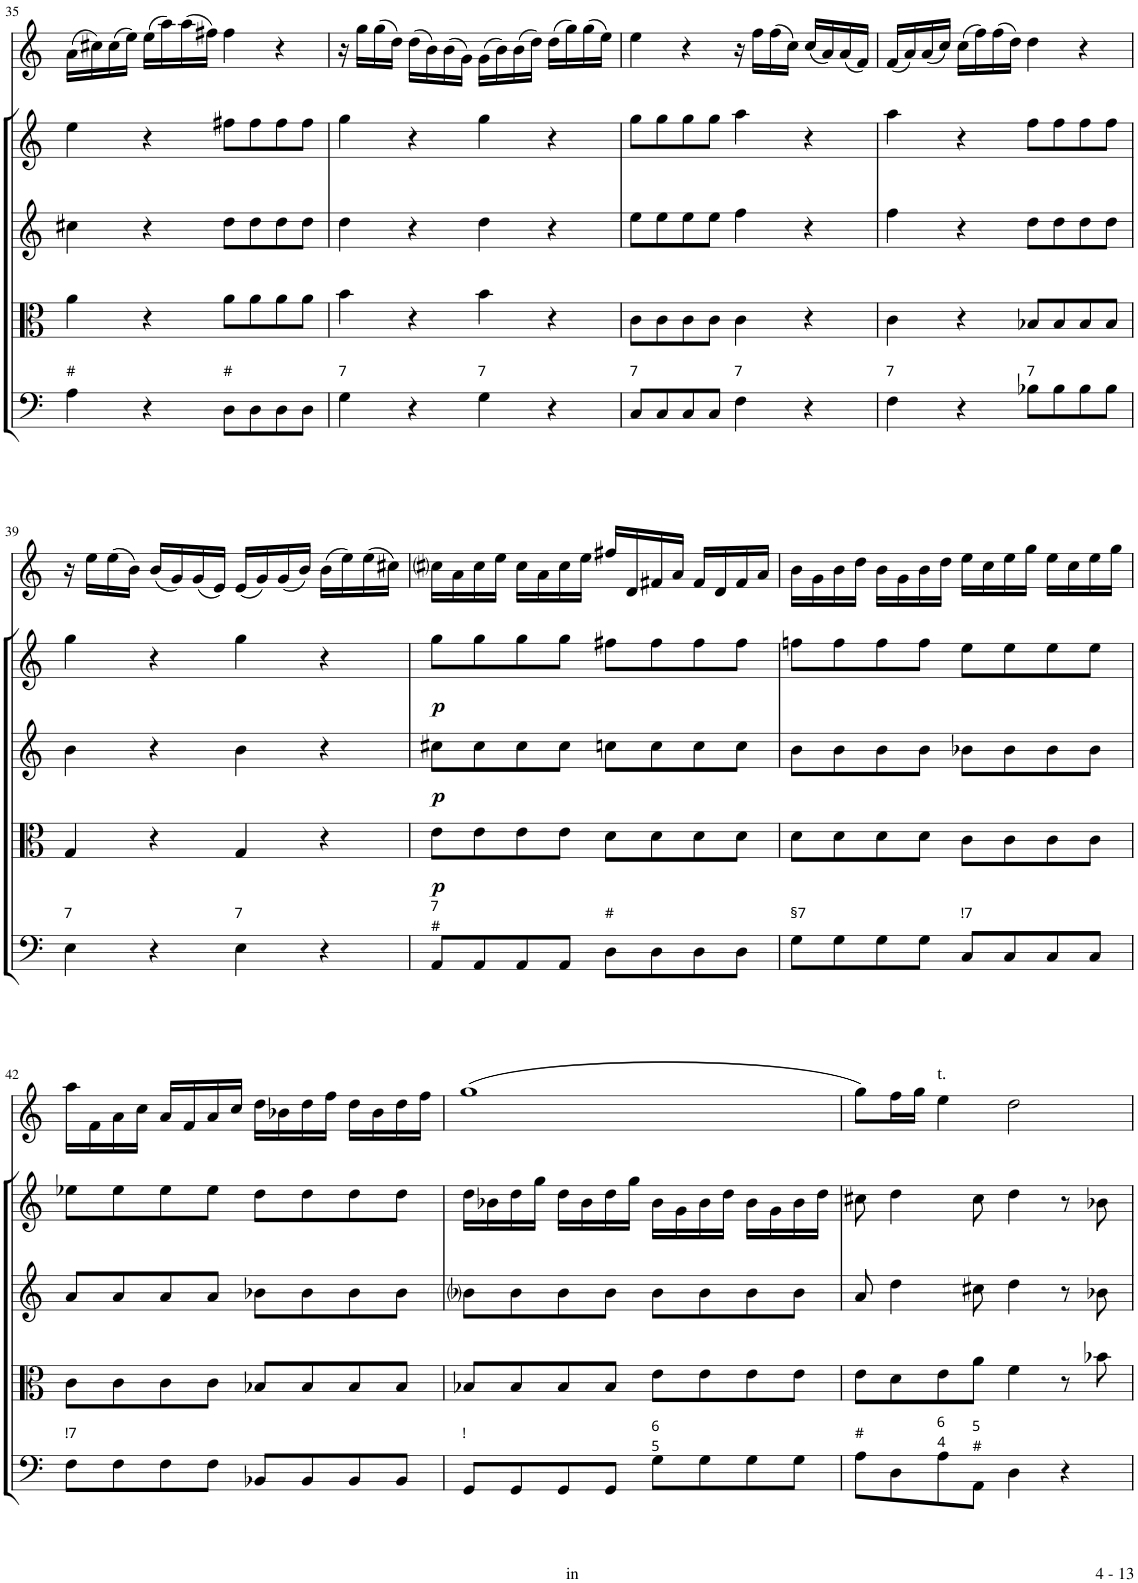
**kern	**kern	**dynam	**kern	**dynam	**kern	**dynam	**kern
*part5	*part4	*part4	*part3	*part3	*part2	*part2	*part1
*staff5	*staff4	*staff4	*staff3	*staff3	*staff2	*staff2	*staff1
*I"Organo  e Violoncello	*I"Alto Viola	*	*I"Violino Secondo	*	*I"Violino Primo	*	*I"Oboe
*I'Vc	*I'Vla	*	*I'Vln	*	*I'Vln	*	*I'Ob
!!LO:PB:g=z
*clefF4	*clefC3	*	*clefG2	*	*clefG2	*	*clefG2
*k[]	*k[]	*	*k[]	*	*k[]	*	*k[]
*M4/4	*M4/4	*	*M4/4	*	*M4/4	*	*M4/4
*met(c)	*met(c)	*	*met(c)	*	*met(c)	*	*met(c)
=35	=35	=35	=35	=35	=35	=35	=35
!LO:TX:a:t=#	!	!	!	!	!	!	!
4A\	4a\	.	4cc#X\	.	4ee\	.	(16a\LL
.	.	.	.	.	.	.	16cc#X\)
.	.	.	.	.	.	.	(16cc#\
.	.	.	.	.	.	.	16ee\JJ)
4r	4r	.	4r	.	4r	.	(16ee\LL
.	.	.	.	.	.	.	16aa\)
.	.	.	.	.	.	.	(16aa\
.	.	.	.	.	.	.	16ff#X\JJ)
!LO:TX:a:t=#	!	!	!	!	!	!	!
8D\L	8a\L	.	8dd\L	.	8ff#X\L	.	4ff#\
8D\	8a\	.	8dd\	.	8ff#\	.	.
8D\	8a\	.	8dd\	.	8ff#\	.	4r
8D\J	8a\J	.	8dd\J	.	8ff#\J	.	.
=36	=36	=36	=36	=36	=36	=36	=36
!LO:TX:a:t=7	!	!	!	!	!	!	!
4G\	4b\	.	4dd\	.	4gg\	.	16r
.	.	.	.	.	.	.	16gg\LL
.	.	.	.	.	.	.	(16gg\
.	.	.	.	.	.	.	16dd\JJ)
4r	4r	.	4r	.	4r	.	(16dd\LL
.	.	.	.	.	.	.	16b\)
.	.	.	.	.	.	.	(16b\
.	.	.	.	.	.	.	16g\JJ)
!LO:TX:a:t=7	!	!	!	!	!	!	!
4G\	4b\	.	4dd\	.	4gg\	.	(16g\LL
.	.	.	.	.	.	.	16b\)
.	.	.	.	.	.	.	(16b\
.	.	.	.	.	.	.	16dd\JJ)
4r	4r	.	4r	.	4r	.	(16dd\LL
.	.	.	.	.	.	.	16gg\)
.	.	.	.	.	.	.	(16gg\
.	.	.	.	.	.	.	16ee\JJ)
=37	=37	=37	=37	=37	=37	=37	=37
!LO:TX:a:t=7	!	!	!	!	!	!	!
8C/L	8c\L	.	8ee\L	.	8gg\L	.	4ee\
8C/	8c\	.	8ee\	.	8gg\	.	.
8C/	8c\	.	8ee\	.	8gg\	.	4r
8C/J	8c\J	.	8ee\J	.	8gg\J	.	.
!LO:TX:a:t=7	!	!	!	!	!	!	!
4F\	4c\	.	4ff\	.	4aa\	.	16r
.	.	.	.	.	.	.	16ff\LL
.	.	.	.	.	.	.	(16ff\
.	.	.	.	.	.	.	16cc\JJ)
4r	4r	.	4r	.	4r	.	(16cc/LL
.	.	.	.	.	.	.	16a/)
.	.	.	.	.	.	.	(16a/
.	.	.	.	.	.	.	16f/JJ)
=38	=38	=38	=38	=38	=38	=38	=38
!LO:TX:a:t=7	!	!	!	!	!	!	!
4F\	4c\	.	4ff\	.	4aa\	.	(16f/LL
.	.	.	.	.	.	.	16a/)
.	.	.	.	.	.	.	(16a/
.	.	.	.	.	.	.	16cc/JJ)
4r	4r	.	4r	.	4r	.	(16cc\LL
.	.	.	.	.	.	.	16ff\)
.	.	.	.	.	.	.	(16ff\
.	.	.	.	.	.	.	16dd\JJ)
!LO:TX:a:t=7	!	!	!	!	!	!	!
8B-X\L	8B-X/L	.	8dd\L	.	8ff\L	.	4dd\
8B-\	8B-/	.	8dd\	.	8ff\	.	.
8B-\	8B-/	.	8dd\	.	8ff\	.	4r
8B-\J	8B-/J	.	8dd\J	.	8ff\J	.	.
!!LO:LB:g=z
=39	=39	=39	=39	=39	=39	=39	=39
!LO:TX:a:t=7	!	!	!	!	!	!	!
4E\	4G/	.	4b\	.	4gg\	.	16r
.	.	.	.	.	.	.	16ee\LL
.	.	.	.	.	.	.	(16ee\
.	.	.	.	.	.	.	16b\JJ)
4r	4r	.	4r	.	4r	.	(16b/LL
.	.	.	.	.	.	.	16g/)
.	.	.	.	.	.	.	(16g/
.	.	.	.	.	.	.	16e/JJ)
!LO:TX:a:t=7	!	!	!	!	!	!	!
4E\	4G/	.	4b\	.	4gg\	.	(16e/LL
.	.	.	.	.	.	.	16g/)
.	.	.	.	.	.	.	(16g/
.	.	.	.	.	.	.	16b/JJ)
4r	4r	.	4r	.	4r	.	(16b\LL
.	.	.	.	.	.	.	16ee\)
.	.	.	.	.	.	.	(16ee\
.	.	.	.	.	.	.	16cc#X\JJ)
=40	=40	=40	=40	=40	=40	=40	=40
!LO:TX:a:t=7	!	!	!	!	!	!	!
!LO:TX:a:t=#	!	!	!	!	!	!	!
!	!	!LO:DY:b	!	!LO:DY:b	!	!LO:DY:b	!
8AA/L	8e\L	p	8cc#X\L	p	8gg\L	p	16cc#i\LL
.	.	.	.	.	.	.	16a\
8AA/	8e\	.	8cc#\	.	8gg\	.	16cc#\
.	.	.	.	.	.	.	16ee\JJ
8AA/	8e\	.	8cc#\	.	8gg\	.	16cc#\LL
.	.	.	.	.	.	.	16a\
8AA/J	8e\J	.	8cc#\J	.	8gg\J	.	16cc#\
.	.	.	.	.	.	.	16ee\JJ
!LO:TX:a:t=#	!	!	!	!	!	!	!
8D\L	8d\L	.	8ccn\L	.	8ff#X\L	.	16ff#X/LL
.	.	.	.	.	.	.	16d/
8D\	8d\	.	8cc\	.	8ff#\	.	16f#X/
.	.	.	.	.	.	.	16a/JJ
8D\	8d\	.	8cc\	.	8ff#\	.	16f#/LL
.	.	.	.	.	.	.	16d/
8D\J	8d\J	.	8cc\J	.	8ff#\J	.	16f#/
.	.	.	.	.	.	.	16a/JJ
=41	=41	=41	=41	=41	=41	=41	=41
!LO:TX:a:t=§7	!	!	!	!	!	!	!
8G\L	8d\L	.	8b\L	.	8ffn\L	.	16b\LL
.	.	.	.	.	.	.	16g\
8G\	8d\	.	8b\	.	8ff\	.	16b\
.	.	.	.	.	.	.	16dd\JJ
8G\	8d\	.	8b\	.	8ff\	.	16b\LL
.	.	.	.	.	.	.	16g\
8G\J	8d\J	.	8b\J	.	8ff\J	.	16b\
.	.	.	.	.	.	.	16dd\JJ
!LO:TX:a:t=!7	!	!	!	!	!	!	!
8C/L	8c\L	.	8b-X\L	.	8ee\L	.	16ee\LL
.	.	.	.	.	.	.	16cc\
8C/	8c\	.	8b-\	.	8ee\	.	16ee\
.	.	.	.	.	.	.	16gg\JJ
8C/	8c\	.	8b-\	.	8ee\	.	16ee\LL
.	.	.	.	.	.	.	16cc\
8C/J	8c\J	.	8b-\J	.	8ee\J	.	16ee\
.	.	.	.	.	.	.	16gg\JJ
!!LO:LB:g=z
=42	=42	=42	=42	=42	=42	=42	=42
!LO:TX:a:t=!7	!	!	!	!	!	!	!
8F\L	8c\L	.	8a/L	.	8ee-X\L	.	16aa\LL
.	.	.	.	.	.	.	16f\
8F\	8c\	.	8a/	.	8ee-\	.	16a\
.	.	.	.	.	.	.	16cc\JJ
8F\	8c\	.	8a/	.	8ee-\	.	16a/LL
.	.	.	.	.	.	.	16f/
8F\J	8c\J	.	8a/J	.	8ee-\J	.	16a/
.	.	.	.	.	.	.	16cc/JJ
8BB-X/L	8B-X/L	.	8b-X\L	.	8dd\L	.	16dd\LL
.	.	.	.	.	.	.	16b-X\
8BB-/	8B-/	.	8b-\	.	8dd\	.	16dd\
.	.	.	.	.	.	.	16ff\JJ
8BB-/	8B-/	.	8b-\	.	8dd\	.	16dd\LL
.	.	.	.	.	.	.	16b-\
8BB-/J	8B-/J	.	8b-\J	.	8dd\J	.	16dd\
.	.	.	.	.	.	.	16ff\JJ
=43	=43	=43	=43	=43	=43	=43	=43
!LO:TX:a:t=!	!	!	!	!	!	!	!
8GG/L	8B-X/L	.	8b-i\L	.	16dd\LL	.	(1gg
.	.	.	.	.	16b-X\	.	.
8GG/	8B-/	.	8b-\	.	16dd\	.	.
.	.	.	.	.	16gg\JJ	.	.
8GG/	8B-/	.	8b-\	.	16dd\LL	.	.
.	.	.	.	.	16b-\	.	.
8GG/J	8B-/J	.	8b-\J	.	16dd\	.	.
.	.	.	.	.	16gg\JJ	.	.
!LO:TX:a:t=6	!	!	!	!	!	!	!
!LO:TX:a:t=5	!	!	!	!	!	!	!
8G\L	8e\L	.	8b-\L	.	16b-\LL	.	.
.	.	.	.	.	16g\	.	.
8G\	8e\	.	8b-\	.	16b-\	.	.
.	.	.	.	.	16dd\JJ	.	.
8G\	8e\	.	8b-\	.	16b-\LL	.	.
.	.	.	.	.	16g\	.	.
8G\J	8e\J	.	8b-\J	.	16b-\	.	.
.	.	.	.	.	16dd\JJ	.	.
=44	=44	=44	=44	=44	=44	=44	=44
!LO:TX:a:t=#	!	!	!	!	!	!	!
8A\L	8e\L	.	8a/	.	8cc#X\	.	8gg\L)
8D\	8d\	.	4dd\	.	4dd\	.	16ff\L
.	.	.	.	.	.	.	16gg\JJ
!	!	!	!	!	!	!	!LO:TX:a:t=t.
!LO:TX:a:t=6	!	!	!	!	!	!	!
!LO:TX:a:t=4	!	!	!	!	!	!	!
8A\	8e\	.	.	.	.	.	4ee\
!LO:TX:a:t=5	!	!	!	!	!	!	!
!LO:TX:a:t=#	!	!	!	!	!	!	!
8AA\J	8a\J	.	8cc#X\	.	8cc#\	.	.
4D\	4f\	.	4dd\	.	4dd\	.	2dd\
4r	8r	.	8r	.	8r	.	.
.	8b-X\	.	8b-X\	.	8b-X\	.	.
=	=	=	=	=	=	=	=
*-	*-	*-	*-	*-	*-	*-	*-
